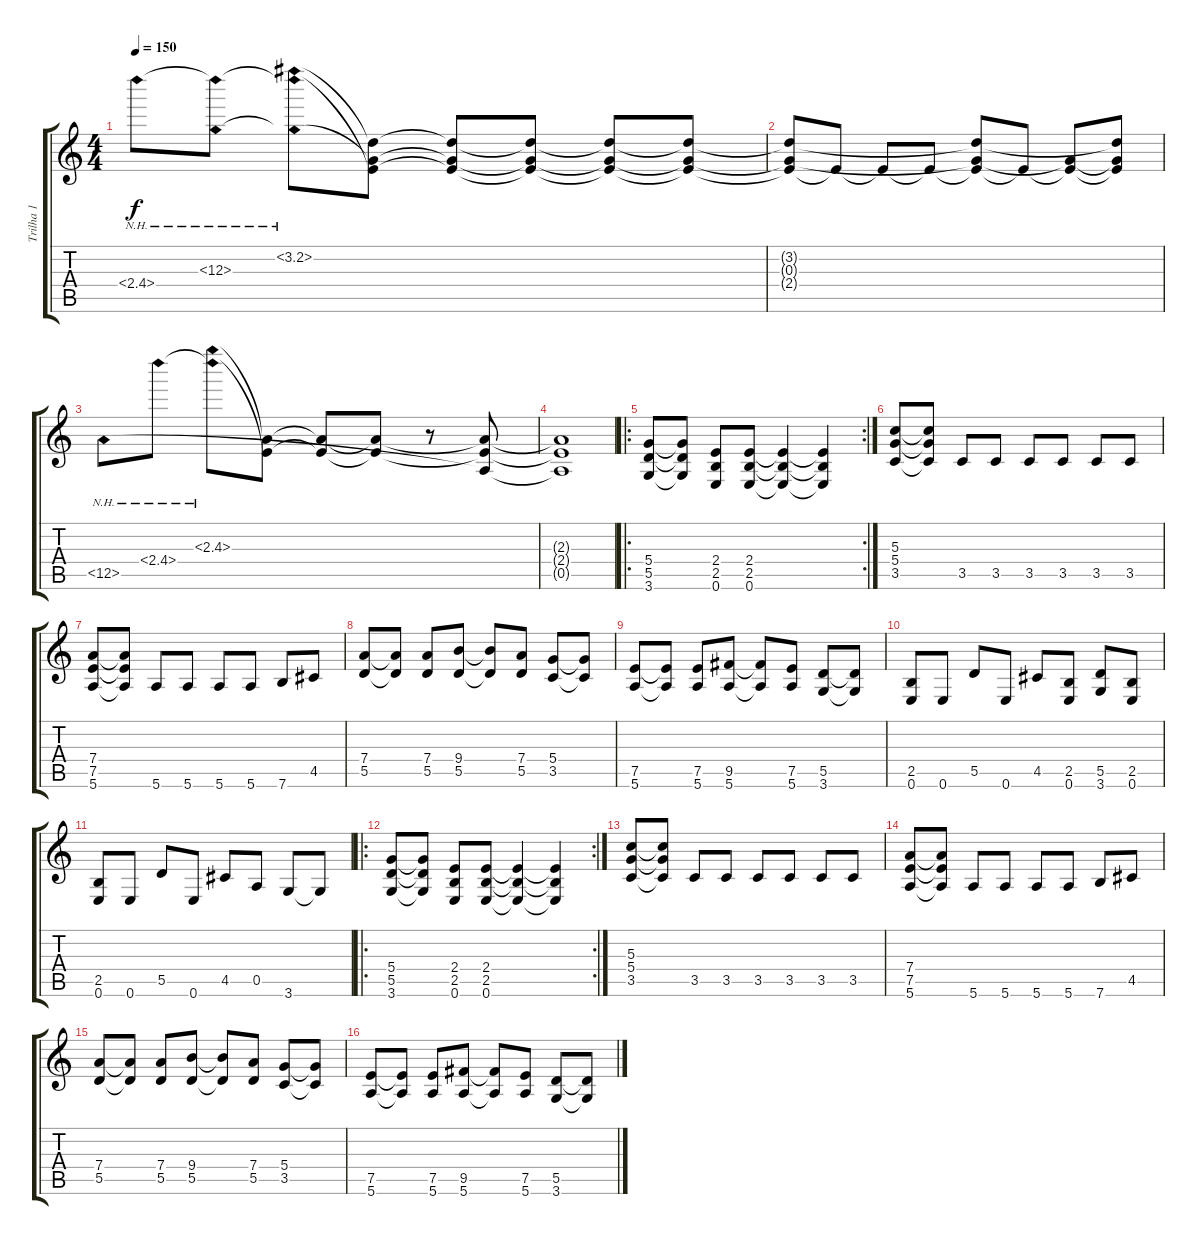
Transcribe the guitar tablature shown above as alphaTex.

\track ("Trilha 1" "Trilha 1") {instrument distortionguitar}
\staff {score tabs}
\tuning (E4 B3 G3 D3 A2 E2) {hide}
\ts (4 4)
\tempo 150
\clef g2
\ks c
2.4{nh}.8{dy f} (0.3{nh} 2.4{nh t}).8 (3.2{nh} 0.3{nh t} 2.4{nh t}).8 (3.2{t} 0.3{t} 2.4{t}).8 (3.2{t} 0.3{t} 2.4{t}).8 (3.2{t} 0.3{t} 2.4{t}).8 (3.2{t} 0.3{t} 2.4{t}).8 (3.2{t} 0.3{t} 2.4{t}).8 |
(3.2{t} 0.3{t} 2.4{t}).8 2.4{t}.8 2.4{t}.8 2.4{t}.8 (3.2{t} 0.3{t} 2.4{t}).8 2.4{t}.8 (0.3{t} 2.4{t}).8 (3.2{t} 0.3{t} 2.4{t}).8 |
0.5{nh}.8 2.4{nh}.8 (2.3{nh} 2.4{nh t}).8 (2.3{t} 2.4{t}).8 (2.3{t} 2.4{t}).8 (2.3{t} 2.4{t}).8 r.8 (2.3{t} 2.4{t} 0.5{t}).8 |
(2.3{t} 2.4{t} 0.5{t}).1 |
\ro
\rc 2
(5.4 5.5 3.6).8 (5.4{t} 5.5{t} 3.6{t}).8 (2.4 2.5 0.6).8 (2.4 2.5 0.6).8 (2.4{t} 2.5{t} 0.6{t}).4 (2.4{t} 2.5{t} 0.6{t}).4 |
(5.3 5.4 3.5).8 (5.3{t} 5.4{t} 3.5{t}).8 3.5.8 3.5.8 3.5.8 3.5.8 3.5.8 3.5.8 |
(7.4 7.5 5.6).8 (7.4{t} 7.5{t} 5.6{t}).8 5.6.8 5.6.8 5.6.8 5.6.8 7.6.8 4.5.8 |
(7.4 5.5).8 (7.4{t} 5.5{t}).8 (7.4 5.5).8 (9.4 5.5).8 (9.4{t} 5.5{t}).8 (7.4 5.5).8 (5.4 3.5).8 (5.4{t} 3.5{t}).8 |
(7.5 5.6).8 (7.5{t} 5.6{t}).8 (7.5 5.6).8 (9.5 5.6).8 (9.5{t} 5.6{t}).8 (7.5 5.6).8 (5.5 3.6).8 (5.5{t} 3.6{t}).8 |
(2.5 0.6).8 0.6.8 5.5.8 0.6.8 4.5.8 (2.5 0.6).8 (5.5 3.6).8 (2.5 0.6).8 |
(2.5 0.6).8 0.6.8 5.5.8 0.6.8 4.5.8 0.5.8 3.6.8 3.6{t}.8 |
\ro
\rc 2
(5.4 5.5 3.6).8 (5.4{t} 5.5{t} 3.6{t}).8 (2.4 2.5 0.6).8 (2.4 2.5 0.6).8 (2.4{t} 2.5{t} 0.6{t}).4 (2.4{t} 2.5{t} 0.6{t}).4 |
(5.3 5.4 3.5).8 (5.3{t} 5.4{t} 3.5{t}).8 3.5.8 3.5.8 3.5.8 3.5.8 3.5.8 3.5.8 |
(7.4 7.5 5.6).8 (7.4{t} 7.5{t} 5.6{t}).8 5.6.8 5.6.8 5.6.8 5.6.8 7.6.8 4.5.8 |
(7.4 5.5).8 (7.4{t} 5.5{t}).8 (7.4 5.5).8 (9.4 5.5).8 (9.4{t} 5.5{t}).8 (7.4 5.5).8 (5.4 3.5).8 (5.4{t} 3.5{t}).8 |
(7.5 5.6).8 (7.5{t} 5.6{t}).8 (7.5 5.6).8 (9.5 5.6).8 (9.5{t} 5.6{t}).8 (7.5 5.6).8 (5.5 3.6).8 (5.5{t} 3.6{t}).8
